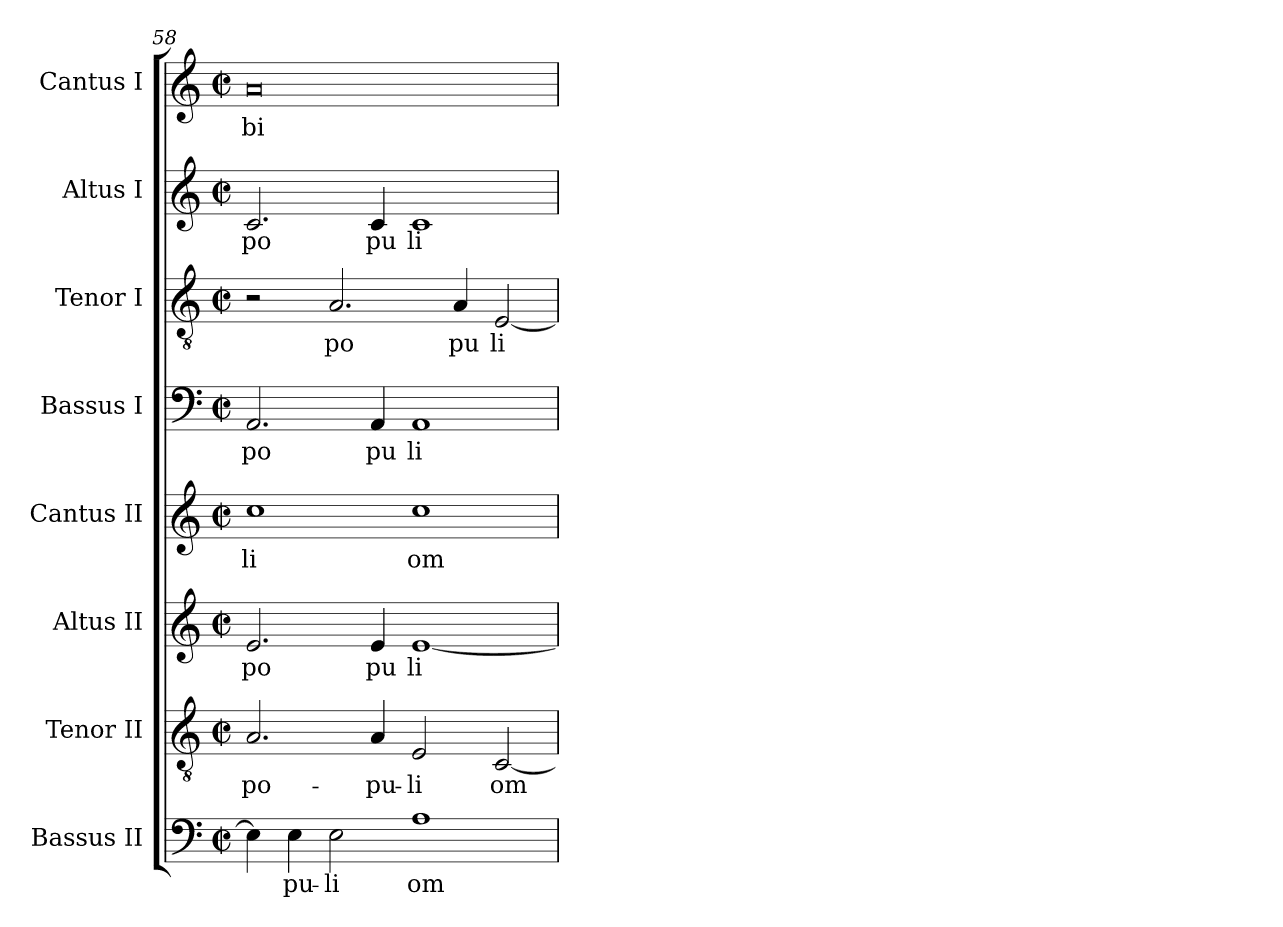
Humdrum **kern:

**kern	**text	**kern	**text	**kern	**text	**kern	**text	**kern	**text	**kern	**text	**kern	**text	**kern	**text
*part8	*part8	*part7	*part7	*part6	*part6	*part5	*part5	*part4	*part4	*part3	*part3	*part2	*part2	*part1	*part1
*staff8	*staff8	*staff7	*staff7	*staff6	*staff6	*staff5	*staff5	*staff4	*staff4	*staff3	*staff3	*staff2	*staff2	*staff1	*staff1
*I"Bassus II	*	*I"Tenor II	*	*I"Altus II	*	*I"Cantus II	*	*I"Bassus I	*	*I"Tenor I	*	*I"Altus I	*	*I"Cantus I	*
*clefF4	*	*clefGv2	*	*clefG2	*	*clefG2	*	*clefF4	*	*clefGv2	*	*clefG2	*	*clefG2	*
*M2/2	*	*M2/2	*	*M2/2	*	*M2/2	*	*M2/2	*	*M2/2	*	*M2/2	*	*M2/2	*
*met(c|)	*	*met(c|)	*	*met(c|)	*	*met(c|)	*	*met(c|)	*	*met(c|)	*	*met(c|)	*	*met(c|)	*
=58	=58	=58	=58	=58	=58	=58	=58	=58	=58	=58	=58	=58	=58	=58	=58
!	!	!	!LO:LY:b:cj	!	!LO:LY:b:cj	!	!LO:LY:b:cj	!	!LO:LY:b:cj	!	!	!	!LO:LY:b:cj	!	!LO:LY:b:cj
4E\]	.	2.A/	po-	2.e/	po	1cc	-li	2.AA/	po	2r	.	2.c/	po	0a	bi
!	!LO:LY:b:cj	!	!	!	!	!	!	!	!	!	!	!	!	!	!
4E\	-pu-	.	.	.	.	.	.	.	.	.	.	.	.	.	.
!	!LO:LY:b:cj	!	!	!	!	!	!	!	!	!	!LO:LY:b:cj	!	!	!	!
2E\	-li	.	.	.	.	.	.	.	.	2.A/	po	.	.	.	.
!	!	!	!LO:LY:b:cj	!	!LO:LY:b:cj	!	!	!	!LO:LY:b:cj	!	!	!	!LO:LY:b:cj	!	!
.	.	4A/	-pu-	4e/	pu	.	.	4AA/	pu	.	.	4c/	pu	.	.
!	!LO:LY:b:cj	!	!LO:LY:b:cj	!	!LO:LY:b:cj	!	!LO:LY:b:cj	!	!LO:LY:b:cj	!	!	!	!LO:LY:b:cj	!	!
1A	om-	2E/	-li	[<1e	li	1cc	om-	1AA	li	.	.	1c	li	.	.
!	!	!	!	!	!	!	!	!	!	!	!LO:LY:b:cj	!	!	!	!
.	.	.	.	.	.	.	.	.	.	4A/	pu	.	.	.	.
!	!	!	!LO:LY:b	!	!	!	!	!	!	!	!LO:LY:b:cj	!	!	!	!
.	.	[<2C/	om-	.	.	.	.	.	.	[<2E/	li	.	.	.	.
=	=	=	=	=	=	=	=	=	=	=	=	=	=	=	=
*-	*-	*-	*-	*-	*-	*-	*-	*-	*-	*-	*-	*-	*-	*-	*-
